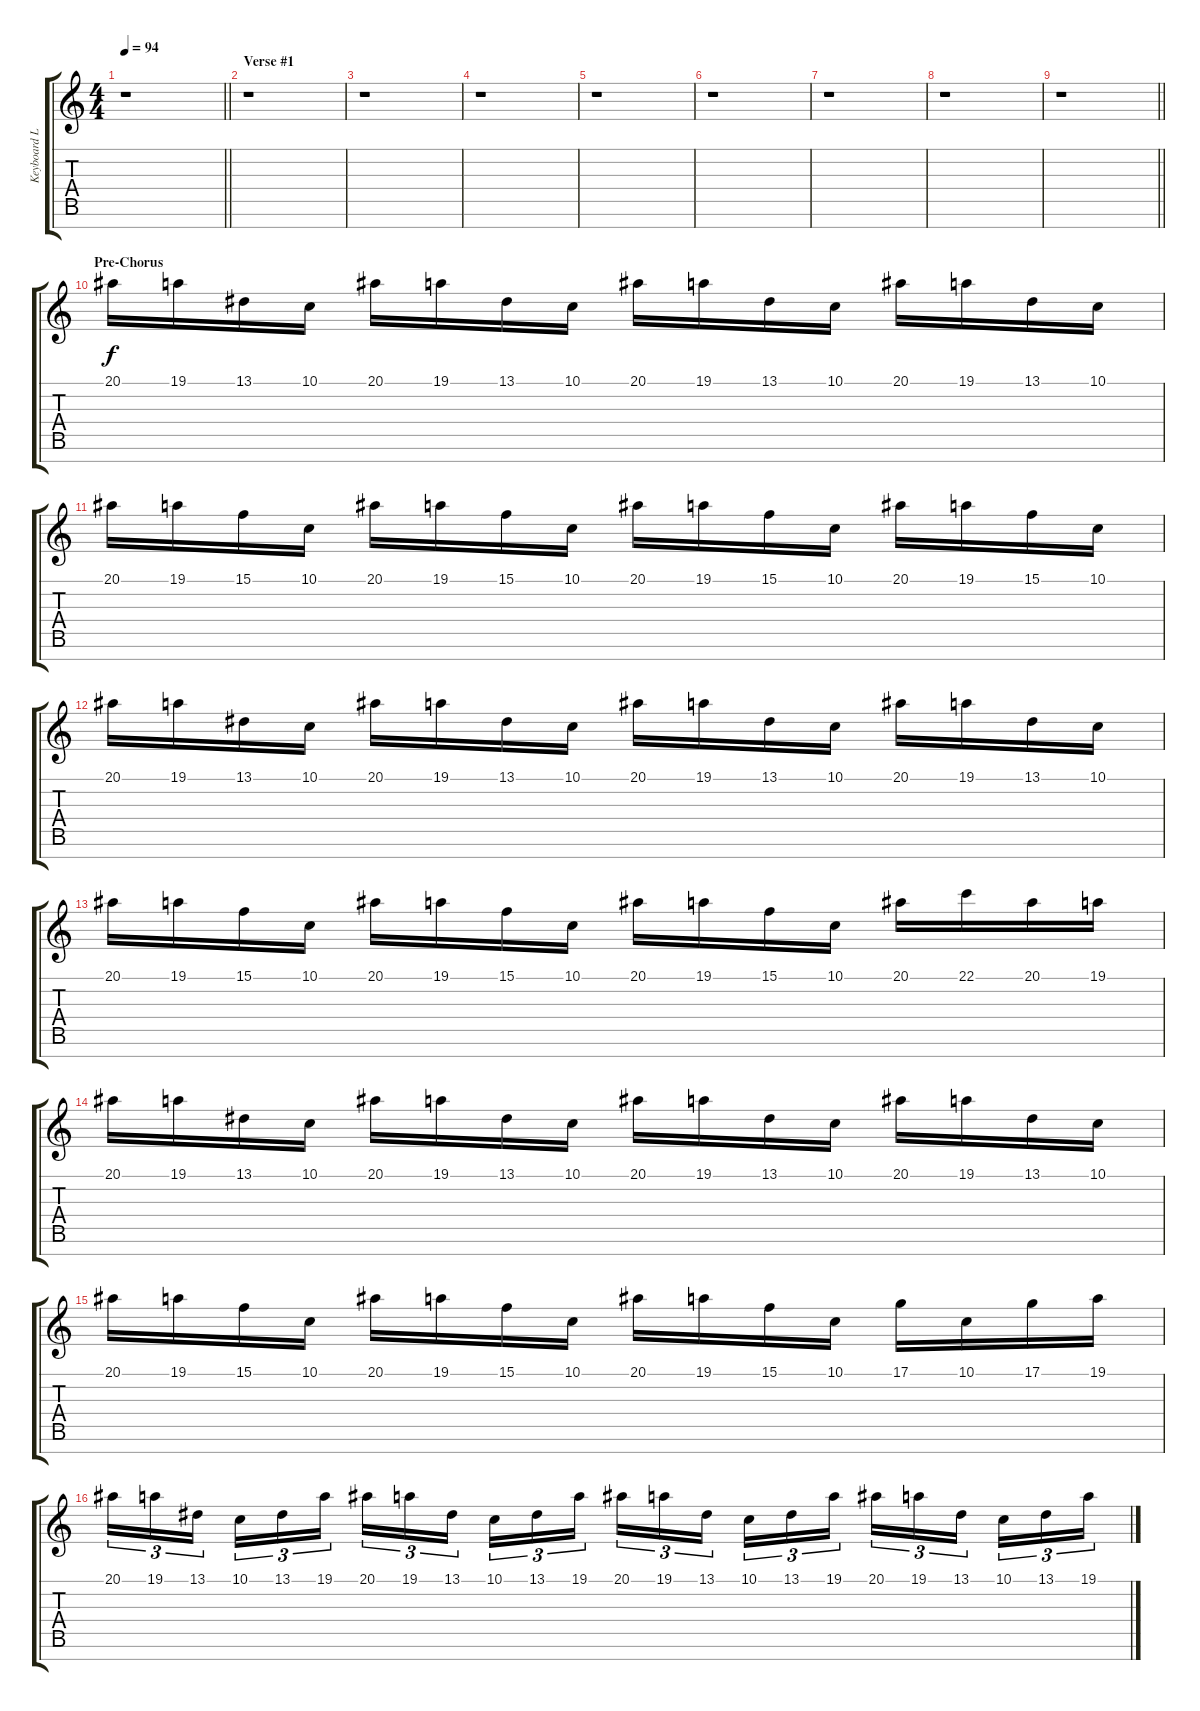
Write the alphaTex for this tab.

\track ("Keyboard Lead" "Keyboard L") {instrument lead2sawtooth}
\staff {score tabs}
\tuning (D4 A3 F3 C3 G2 C2 B1) {hide}
\ts (4 4)
\tempo 94
\clef g2
\barLineRight lightlight
\ks c
r.1{dy f} |
\section ("" "Verse #1")
r.1 |
r.1 |
r.1 |
r.1 |
r.1 |
r.1 |
r.1 |
\barLineRight lightlight
r.1 |
\section ("" "Pre-Chorus")
20.1.16 19.1.16 13.1.16 10.1.16 20.1.16 19.1.16 13.1.16 10.1.16 20.1.16 19.1.16 13.1.16 10.1.16 20.1.16 19.1.16 13.1.16 10.1.16 |
20.1.16 19.1.16 15.1.16 10.1.16 20.1.16 19.1.16 15.1.16 10.1.16 20.1.16 19.1.16 15.1.16 10.1.16 20.1.16 19.1.16 15.1.16 10.1.16 |
20.1.16 19.1.16 13.1.16 10.1.16 20.1.16 19.1.16 13.1.16 10.1.16 20.1.16 19.1.16 13.1.16 10.1.16 20.1.16 19.1.16 13.1.16 10.1.16 |
20.1.16 19.1.16 15.1.16 10.1.16 20.1.16 19.1.16 15.1.16 10.1.16 20.1.16 19.1.16 15.1.16 10.1.16 20.1.16 22.1.16 20.1.16 19.1.16 |
20.1.16 19.1.16 13.1.16 10.1.16 20.1.16 19.1.16 13.1.16 10.1.16 20.1.16 19.1.16 13.1.16 10.1.16 20.1.16 19.1.16 13.1.16 10.1.16 |
20.1.16 19.1.16 15.1.16 10.1.16 20.1.16 19.1.16 15.1.16 10.1.16 20.1.16 19.1.16 15.1.16 10.1.16 17.1.16 10.1.16 17.1.16 19.1.16 |
20.1.16{tu (3 2)} 19.1.16{tu (3 2)} 13.1.16{tu (3 2) beam splitsecondary} 10.1.16{tu (3 2)} 13.1.16{tu (3 2)} 19.1.16{tu (3 2)} 20.1.16{tu (3 2)} 19.1.16{tu (3 2)} 13.1.16{tu (3 2) beam splitsecondary} 10.1.16{tu (3 2)} 13.1.16{tu (3 2)} 19.1.16{tu (3 2)} 20.1.16{tu (3 2)} 19.1.16{tu (3 2)} 13.1.16{tu (3 2) beam splitsecondary} 10.1.16{tu (3 2)} 13.1.16{tu (3 2)} 19.1.16{tu (3 2)} 20.1.16{tu (3 2)} 19.1.16{tu (3 2)} 13.1.16{tu (3 2) beam splitsecondary} 10.1.16{tu (3 2)} 13.1.16{tu (3 2)} 19.1.16{tu (3 2)}
